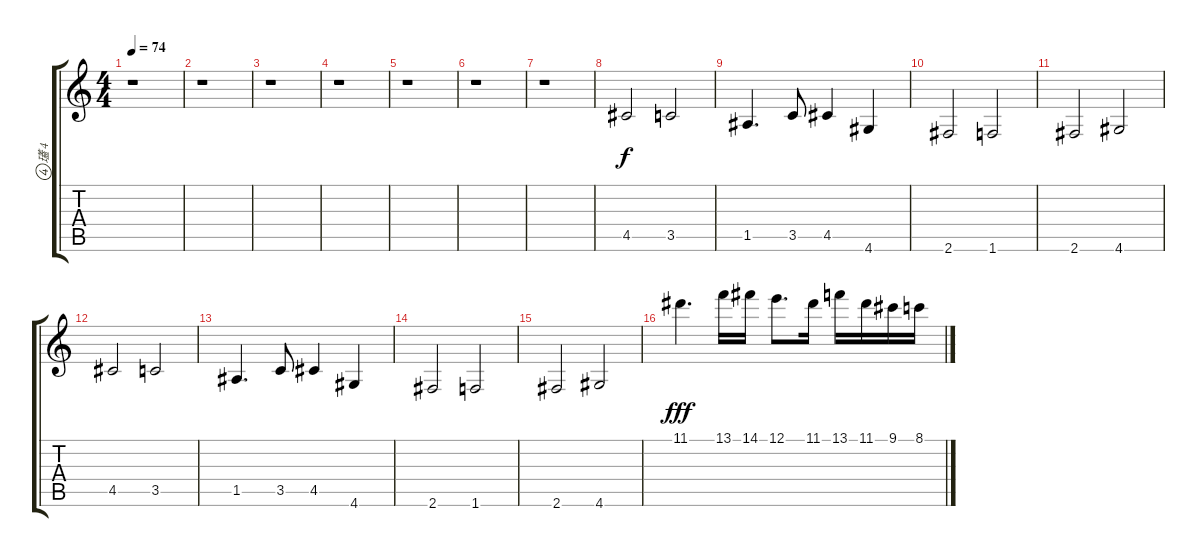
\track ("瓂 4" "瓂 4") {instrument distortionguitar}
\staff {score tabs}
\tuning (E4 B3 G3 D3 A2 E2) {hide}
\ts (4 4)
\tempo 74
\clef g2
\ks c
r.1{dy f} |
r.1 |
r.1 |
r.1 |
r.1 |
r.1 |
r.1 |
4.5.2 3.5.2 |
1.5.4{d} 3.5.8 4.5.4 4.6.4 |
2.6.2 1.6.2 |
2.6.2 4.6.2 |
4.5.2 3.5.2 |
1.5.4{d} 3.5.8 4.5.4 4.6.4 |
2.6.2 1.6.2 |
2.6.2 4.6.2 |
11.1.4{d dy fff} 13.1.16 14.1.16 12.1.8{d} 11.1.16 13.1.16 11.1.16 9.1.16 8.1.16
